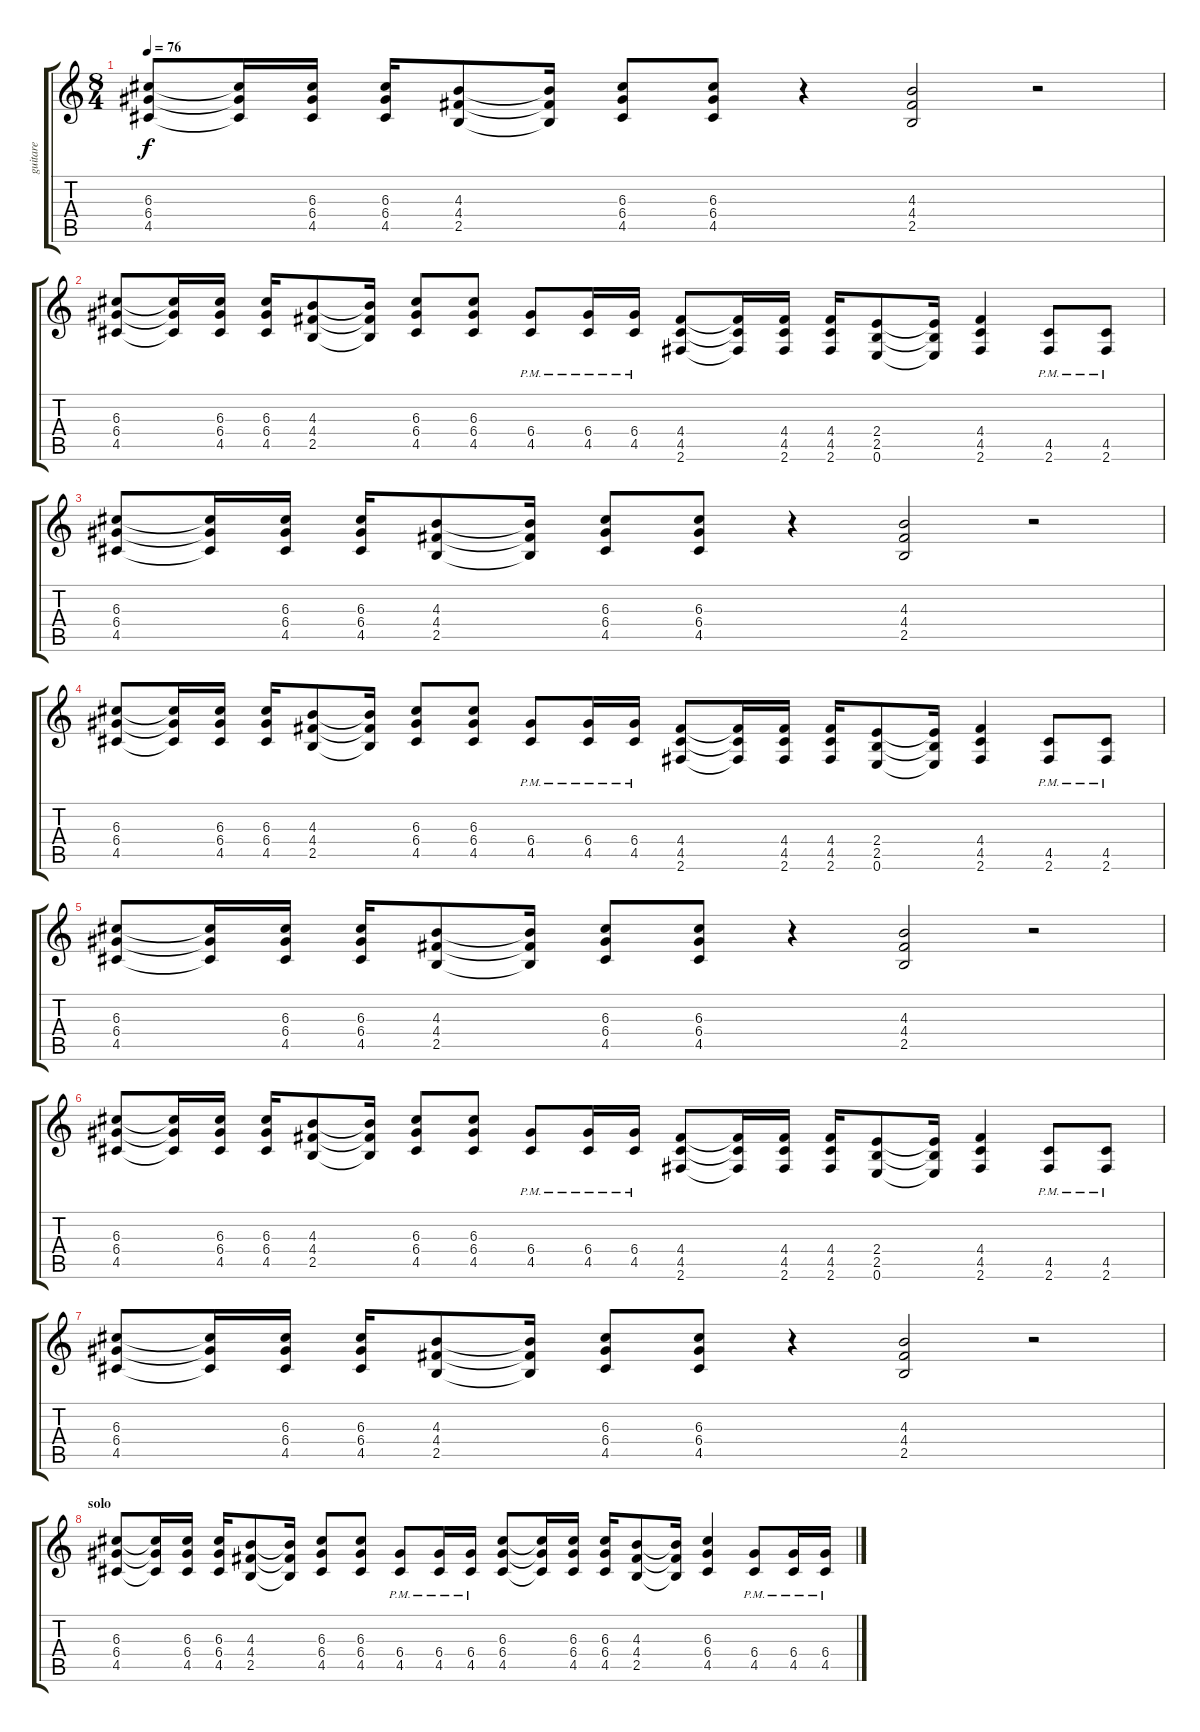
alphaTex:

\track ("guitare" "guitare") {instrument distortionguitar}
\staff {score tabs}
\tuning (E4 B3 G3 D3 A2 E2) {hide}
\ts (8 4)
\tempo 76
\clef g2
\ks c
(6.3 6.4 4.5).8{dy f} (6.3{t} 6.4{t} 4.5{t}).16 (6.3 6.4 4.5).16 (6.3 6.4 4.5).16 (4.3 4.4 2.5).8 (4.3{t} 4.4{t} 2.5{t}).16 (6.3 6.4 4.5).8 (6.3 6.4 4.5).8 r.4 (4.3 4.4 2.5).2 r.2 |
(6.3 6.4 4.5).8 (6.3{t} 6.4{t} 4.5{t}).16 (6.3 6.4 4.5).16 (6.3 6.4 4.5).16 (4.3 4.4 2.5).8 (4.3{t} 4.4{t} 2.5{t}).16 (6.3 6.4 4.5).8 (6.3 6.4 4.5).8 (6.4{pm} 4.5{pm}).8 (6.4{pm} 4.5{pm}).16 (6.4{pm} 4.5{pm}).16 (4.4 4.5 2.6).8 (4.4{t} 4.5{t} 2.6{t}).16 (4.4 4.5 2.6).16 (4.4 4.5 2.6).16 (2.4 2.5 0.6).8 (2.4{t} 2.5{t} 0.6{t}).16 (4.4 4.5 2.6).4 (4.5{pm} 2.6{pm}).8 (4.5{pm} 2.6{pm}).8 |
(6.3 6.4 4.5).8 (6.3{t} 6.4{t} 4.5{t}).16 (6.3 6.4 4.5).16 (6.3 6.4 4.5).16 (4.3 4.4 2.5).8 (4.3{t} 4.4{t} 2.5{t}).16 (6.3 6.4 4.5).8 (6.3 6.4 4.5).8 r.4 (4.3 4.4 2.5).2 r.2 |
(6.3 6.4 4.5).8 (6.3{t} 6.4{t} 4.5{t}).16 (6.3 6.4 4.5).16 (6.3 6.4 4.5).16 (4.3 4.4 2.5).8 (4.3{t} 4.4{t} 2.5{t}).16 (6.3 6.4 4.5).8 (6.3 6.4 4.5).8 (6.4{pm} 4.5{pm}).8 (6.4{pm} 4.5{pm}).16 (6.4{pm} 4.5{pm}).16 (4.4 4.5 2.6).8 (4.4{t} 4.5{t} 2.6{t}).16 (4.4 4.5 2.6).16 (4.4 4.5 2.6).16 (2.4 2.5 0.6).8 (2.4{t} 2.5{t} 0.6{t}).16 (4.4 4.5 2.6).4 (4.5{pm} 2.6{pm}).8 (4.5{pm} 2.6{pm}).8 |
(6.3 6.4 4.5).8 (6.3{t} 6.4{t} 4.5{t}).16 (6.3 6.4 4.5).16 (6.3 6.4 4.5).16 (4.3 4.4 2.5).8 (4.3{t} 4.4{t} 2.5{t}).16 (6.3 6.4 4.5).8 (6.3 6.4 4.5).8 r.4 (4.3 4.4 2.5).2 r.2 |
(6.3 6.4 4.5).8 (6.3{t} 6.4{t} 4.5{t}).16 (6.3 6.4 4.5).16 (6.3 6.4 4.5).16 (4.3 4.4 2.5).8 (4.3{t} 4.4{t} 2.5{t}).16 (6.3 6.4 4.5).8 (6.3 6.4 4.5).8 (6.4{pm} 4.5{pm}).8 (6.4{pm} 4.5{pm}).16 (6.4{pm} 4.5{pm}).16 (4.4 4.5 2.6).8 (4.4{t} 4.5{t} 2.6{t}).16 (4.4 4.5 2.6).16 (4.4 4.5 2.6).16 (2.4 2.5 0.6).8 (2.4{t} 2.5{t} 0.6{t}).16 (4.4 4.5 2.6).4 (4.5{pm} 2.6{pm}).8 (4.5{pm} 2.6{pm}).8 |
(6.3 6.4 4.5).8 (6.3{t} 6.4{t} 4.5{t}).16 (6.3 6.4 4.5).16 (6.3 6.4 4.5).16 (4.3 4.4 2.5).8 (4.3{t} 4.4{t} 2.5{t}).16 (6.3 6.4 4.5).8 (6.3 6.4 4.5).8 r.4 (4.3 4.4 2.5).2 r.2 |
\section ("" "solo")
(6.3 6.4 4.5).8 (6.3{t} 6.4{t} 4.5{t}).16 (6.3 6.4 4.5).16 (6.3 6.4 4.5).16 (4.3 4.4 2.5).8 (4.3{t} 4.4{t} 2.5{t}).16 (6.3 6.4 4.5).8 (6.3 6.4 4.5).8 (6.4{pm} 4.5{pm}).8 (6.4{pm} 4.5{pm}).16 (6.4{pm} 4.5{pm}).16 (6.3 6.4 4.5).8 (6.3{t} 6.4{t} 4.5{t}).16 (6.3 6.4 4.5).16 (6.3 6.4 4.5).16 (4.3 4.4 2.5).8 (4.3{t} 4.4{t} 2.5{t}).16 (6.3 6.4 4.5).4 (6.4{pm} 4.5{pm}).8 (6.4{pm} 4.5{pm}).16 (6.4{pm} 4.5{pm}).16
